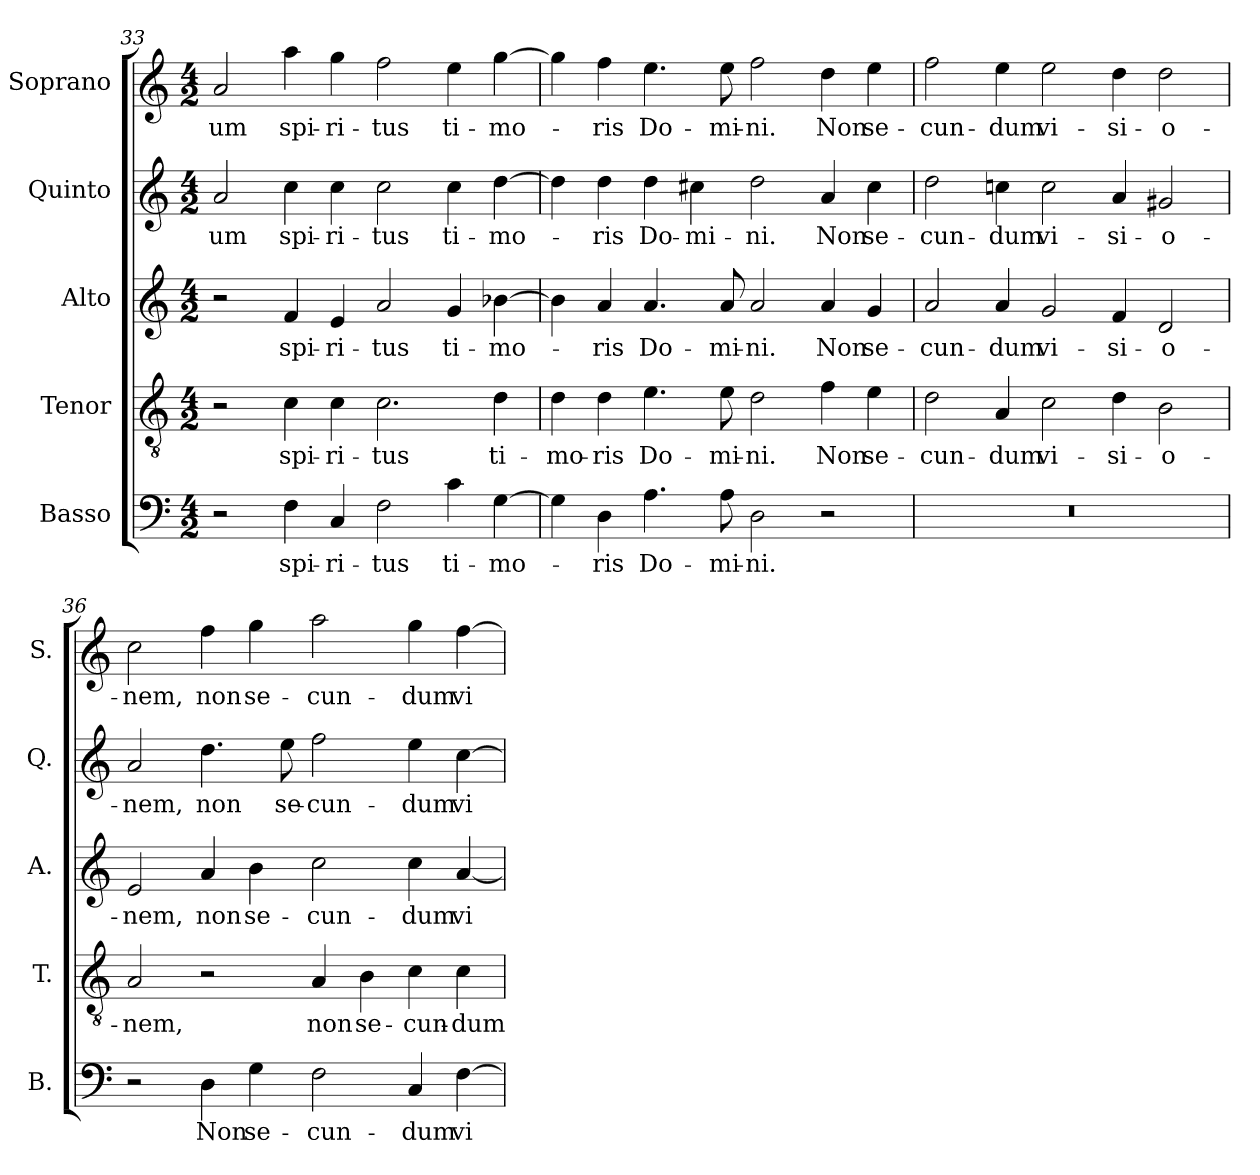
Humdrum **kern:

**kern	**text	**kern	**text	**kern	**text	**kern	**text	**kern	**text
*part5	*part5	*part4	*part4	*part3	*part3	*part2	*part2	*part1	*part1
*staff5	*staff5	*staff4	*staff4	*staff3	*staff3	*staff2	*staff2	*staff1	*staff1
*I"Basso	*	*I"Tenor	*	*I"Alto	*	*I"Quinto	*	*I"Soprano	*
*I'B.	*	*I'T.	*	*I'A.	*	*I'Q.	*	*I'S.	*
*clefF4	*	*clefGv2	*	*clefG2	*	*clefG2	*	*clefG2	*
*	*	*ITrd7c12	*	*	*	*	*	*	*
*k[]	*	*k[]	*	*k[]	*	*k[]	*	*k[]	*
*C:	*	*C:	*	*C:	*	*C:	*	*C:	*
*M4/2	*	*M4/2	*	*M4/2	*	*M4/2	*	*M4/2	*
=33	=33	=33	=33	=33	=33	=33	=33	=33	=33
!	!	!	!	!	!	!	!LO:LY:b:color=#000000	!	!
!	!	!	!	!	!	!	!	!	!LO:LY:b:color=#000000
2r	.	2r	.	2r	.	2ai/	-um	2ai/	-um
!	!LO:LY:b:color=#000000	!	!	!	!	!	!	!	!
!	!	!	!LO:LY:b:color=#000000	!	!	!	!	!	!
!	!	!	!	!	!LO:LY:b:color=#000000	!	!	!	!
!	!	!	!	!	!	!	!LO:LY:b:color=#000000	!	!
!	!	!	!	!	!	!	!	!	!LO:LY:b:color=#000000
4Fi\	spi-	4Ci\	spi-	4fi/	spi-	4cci\	spi-	4aai\	spi-
!	!LO:LY:b:color=#000000	!	!	!	!	!	!	!	!
!	!	!	!LO:LY:b:color=#000000	!	!	!	!	!	!
!	!	!	!	!	!LO:LY:b:color=#000000	!	!	!	!
!	!	!	!	!	!	!	!LO:LY:b:color=#000000	!	!
!	!	!	!	!	!	!	!	!	!LO:LY:b:color=#000000
4Ci/	-ri-	4Ci\	-ri-	4ei/	-ri-	4cci\	-ri-	4ggi\	-ri-
!	!LO:LY:b:color=#000000	!	!	!	!	!	!	!	!
!	!	!	!LO:LY:b:color=#000000	!	!	!	!	!	!
!	!	!	!	!	!LO:LY:b:color=#000000	!	!	!	!
!	!	!	!	!	!	!	!LO:LY:b:color=#000000	!	!
!	!	!	!	!	!	!	!	!	!LO:LY:b:color=#000000
2Fi\	-tus	2.Ci\	-tus	2ai/	-tus	2cci\	-tus	2ffi\	-tus
!	!LO:LY:b:color=#000000	!	!	!	!	!	!	!	!
!	!	!	!	!	!LO:LY:b:color=#000000	!	!	!	!
!	!	!	!	!	!	!	!LO:LY:b:color=#000000	!	!
!	!	!	!	!	!	!	!	!	!LO:LY:b:color=#000000
4ci\	ti-	.	.	4gi/	ti-	4cci\	ti-	4eei\	ti-
!	!LO:LY:b:color=#000000	!	!	!	!	!	!	!	!
!	!	!	!LO:LY:b:color=#000000	!	!	!	!	!	!
!	!	!	!	!	!LO:LY:b:color=#000000	!	!	!	!
!	!	!	!	!	!	!	!LO:LY:b:color=#000000	!	!
!	!	!	!	!	!	!	!	!	!LO:LY:b:color=#000000
[4Gi\	-mo-	4Di\	ti-	[4b-Xi\	-mo-	[4ddi\	-mo-	[4ggi\	-mo-
=34	=34	=34	=34	=34	=34	=34	=34	=34	=34
!	!	!	!LO:LY:b:color=#000000	!	!	!	!	!	!
4Gi\]	.	4Di\	-mo-	4b-i\]	.	4ddi\]	.	4ggi\]	.
!	!LO:LY:b:color=#000000	!	!	!	!	!	!	!	!
!	!	!	!LO:LY:b:color=#000000	!	!	!	!	!	!
!	!	!	!	!	!LO:LY:b:color=#000000	!	!	!	!
!	!	!	!	!	!	!	!LO:LY:b:color=#000000	!	!
!	!	!	!	!	!	!	!	!	!LO:LY:b:color=#000000
4Di\	-ris	4Di\	-ris	4ai/	-ris	4ddi\	-ris	4ffi\	-ris
!	!LO:LY:b:color=#000000	!	!	!	!	!	!	!	!
!	!	!	!LO:LY:b:color=#000000	!	!	!	!	!	!
!	!	!	!	!	!LO:LY:b:color=#000000	!	!	!	!
!	!	!	!	!	!	!	!LO:LY:b:color=#000000	!	!
!	!	!	!	!	!	!	!	!	!LO:LY:b:color=#000000
4.Ai\	Do-	4.Ei\	Do-	4.ai/	Do-	4ddi\	Do-	4.eei\	Do-
!	!	!	!	!	!	!	!LO:LY:b:color=#000000	!	!
.	.	.	.	.	.	4cc#Xi\	-mi-	.	.
!	!LO:LY:b:color=#000000	!	!	!	!	!	!	!	!
!	!	!	!LO:LY:b:color=#000000	!	!	!	!	!	!
!	!	!	!	!	!LO:LY:b:color=#000000	!	!	!	!
!	!	!	!	!	!	!	!	!	!LO:LY:b:color=#000000
8Ai\	-mi-	8Ei\	-mi-	8ai/	-mi-	.	.	8eei\	-mi-
!	!LO:LY:b:color=#000000	!	!	!	!	!	!	!	!
!	!	!	!LO:LY:b:color=#000000	!	!	!	!	!	!
!	!	!	!	!	!LO:LY:b:color=#000000	!	!	!	!
!	!	!	!	!	!	!	!LO:LY:b:color=#000000	!	!
!	!	!	!	!	!	!	!	!	!LO:LY:b:color=#000000
2Di\	-ni.	2Di\	-ni.	2ai/	-ni.	2ddi\	-ni.	2ffi\	-ni.
!	!	!	!LO:LY:b:color=#000000	!	!	!	!	!	!
!	!	!	!	!	!LO:LY:b:color=#000000	!	!	!	!
!	!	!	!	!	!	!	!LO:LY:b:color=#000000	!	!
!	!	!	!	!	!	!	!	!	!LO:LY:b:color=#000000
2r	.	4Fi\	Non	4ai/	Non	4ai/	Non	4ddi\	Non
!	!	!	!LO:LY:b:color=#000000	!	!	!	!	!	!
!	!	!	!	!	!LO:LY:b:color=#000000	!	!	!	!
!	!	!	!	!	!	!	!LO:LY:b:color=#000000	!	!
!	!	!	!	!	!	!	!	!	!LO:LY:b:color=#000000
.	.	4Ei\	se-	4gi/	se-	4cc#i\	se-	4eei\	se-
=35	=35	=35	=35	=35	=35	=35	=35	=35	=35
!LO:N:vis=1	!	!	!	!	!	!	!	!	!
!	!	!	!LO:LY:b:color=#000000	!	!	!	!	!	!
!	!	!	!	!	!LO:LY:b:color=#000000	!	!	!	!
!	!	!	!	!	!	!	!LO:LY:b:color=#000000	!	!
!	!	!	!	!	!	!	!	!	!LO:LY:b:color=#000000
0r	.	2Di\	-cun-	2ai/	-cun-	2ddi\	-cun-	2ffi\	-cun-
!	!	!	!LO:LY:b:color=#000000	!	!	!	!	!	!
!	!	!	!	!	!LO:LY:b:color=#000000	!	!	!	!
!	!	!	!	!	!	!	!LO:LY:b:color=#000000	!	!
!	!	!	!	!	!	!	!	!	!LO:LY:b:color=#000000
.	.	4AAi/	-dum	4ai/	-dum	4ccni\	-dum	4eei\	-dum
!	!	!	!LO:LY:b:color=#000000	!	!	!	!	!	!
!	!	!	!	!	!LO:LY:b:color=#000000	!	!	!	!
!	!	!	!	!	!	!	!LO:LY:b:color=#000000	!	!
!	!	!	!	!	!	!	!	!	!LO:LY:b:color=#000000
.	.	2Ci\	vi-	2gi/	vi-	2cci\	vi-	2eei\	vi-
!	!	!	!LO:LY:b:color=#000000	!	!	!	!	!	!
!	!	!	!	!	!LO:LY:b:color=#000000	!	!	!	!
!	!	!	!	!	!	!	!LO:LY:b:color=#000000	!	!
!	!	!	!	!	!	!	!	!	!LO:LY:b:color=#000000
.	.	4Di\	-si-	4fi/	-si-	4ai/	-si-	4ddi\	-si-
!	!	!	!LO:LY:b:color=#000000	!	!	!	!	!	!
!	!	!	!	!	!LO:LY:b:color=#000000	!	!	!	!
!	!	!	!	!	!	!	!LO:LY:b:color=#000000	!	!
!	!	!	!	!	!	!	!	!	!LO:LY:b:color=#000000
.	.	2BBi\	-o-	2di/	-o-	2g#Xi/	-o-	2ddi\	-o-
!!LO:LB:g=z
=36	=36	=36	=36	=36	=36	=36	=36	=36	=36
!	!	!	!LO:LY:b:color=#000000	!	!	!	!	!	!
!	!	!	!	!	!LO:LY:b:color=#000000	!	!	!	!
!	!	!	!	!	!	!	!LO:LY:b:color=#000000	!	!
!	!	!	!	!	!	!	!	!	!LO:LY:b:color=#000000
2r	.	2AAi/	-nem,	2ei/	-nem,	2ai/	-nem,	2cci\	-nem,
!	!LO:LY:b:color=#000000	!	!	!	!	!	!	!	!
!	!	!	!	!	!LO:LY:b:color=#000000	!	!	!	!
!	!	!	!	!	!	!	!LO:LY:b:color=#000000	!	!
!	!	!	!	!	!	!	!	!	!LO:LY:b:color=#000000
4Di\	Non	2r	.	4ai/	non	4.ddi\	non	4ffi\	non
!	!LO:LY:b:color=#000000	!	!	!	!	!	!	!	!
!	!	!	!	!	!LO:LY:b:color=#000000	!	!	!	!
!	!	!	!	!	!	!	!	!	!LO:LY:b:color=#000000
4Gi\	se-	.	.	4bi\	se-	.	.	4ggi\	se-
!	!	!	!	!	!	!	!LO:LY:b:color=#000000	!	!
.	.	.	.	.	.	8eei\	se-	.	.
!	!LO:LY:b:color=#000000	!	!	!	!	!	!	!	!
!	!	!	!LO:LY:b:color=#000000	!	!	!	!	!	!
!	!	!	!	!	!LO:LY:b:color=#000000	!	!	!	!
!	!	!	!	!	!	!	!LO:LY:b:color=#000000	!	!
!	!	!	!	!	!	!	!	!	!LO:LY:b:color=#000000
2Fi\	-cun-	4AAi/	non	2cci\	-cun-	2ffi\	-cun-	2aai\	-cun-
!	!	!	!LO:LY:b:color=#000000	!	!	!	!	!	!
.	.	4BBi\	se-	.	.	.	.	.	.
!	!LO:LY:b:color=#000000	!	!	!	!	!	!	!	!
!	!	!	!LO:LY:b:color=#000000	!	!	!	!	!	!
!	!	!	!	!	!LO:LY:b:color=#000000	!	!	!	!
!	!	!	!	!	!	!	!LO:LY:b:color=#000000	!	!
!	!	!	!	!	!	!	!	!	!LO:LY:b:color=#000000
4Ci/	-dum	4Ci\	-cun-	4cci\	-dum	4eei\	-dum	4ggi\	-dum
!	!LO:LY:b:color=#000000	!	!	!	!	!	!	!	!
!	!	!	!LO:LY:b:color=#000000	!	!	!	!	!	!
!	!	!	!	!	!LO:LY:b:color=#000000	!	!	!	!
!	!	!	!	!	!	!	!LO:LY:b:color=#000000	!	!
!	!	!	!	!	!	!	!	!	!LO:LY:b:color=#000000
[4Fi\	vi-	4Ci\	-dum	[4ai/	vi-	[4cci\	vi-	[4ffi\	vi-
=	=	=	=	=	=	=	=	=	=
*-	*-	*-	*-	*-	*-	*-	*-	*-	*-
